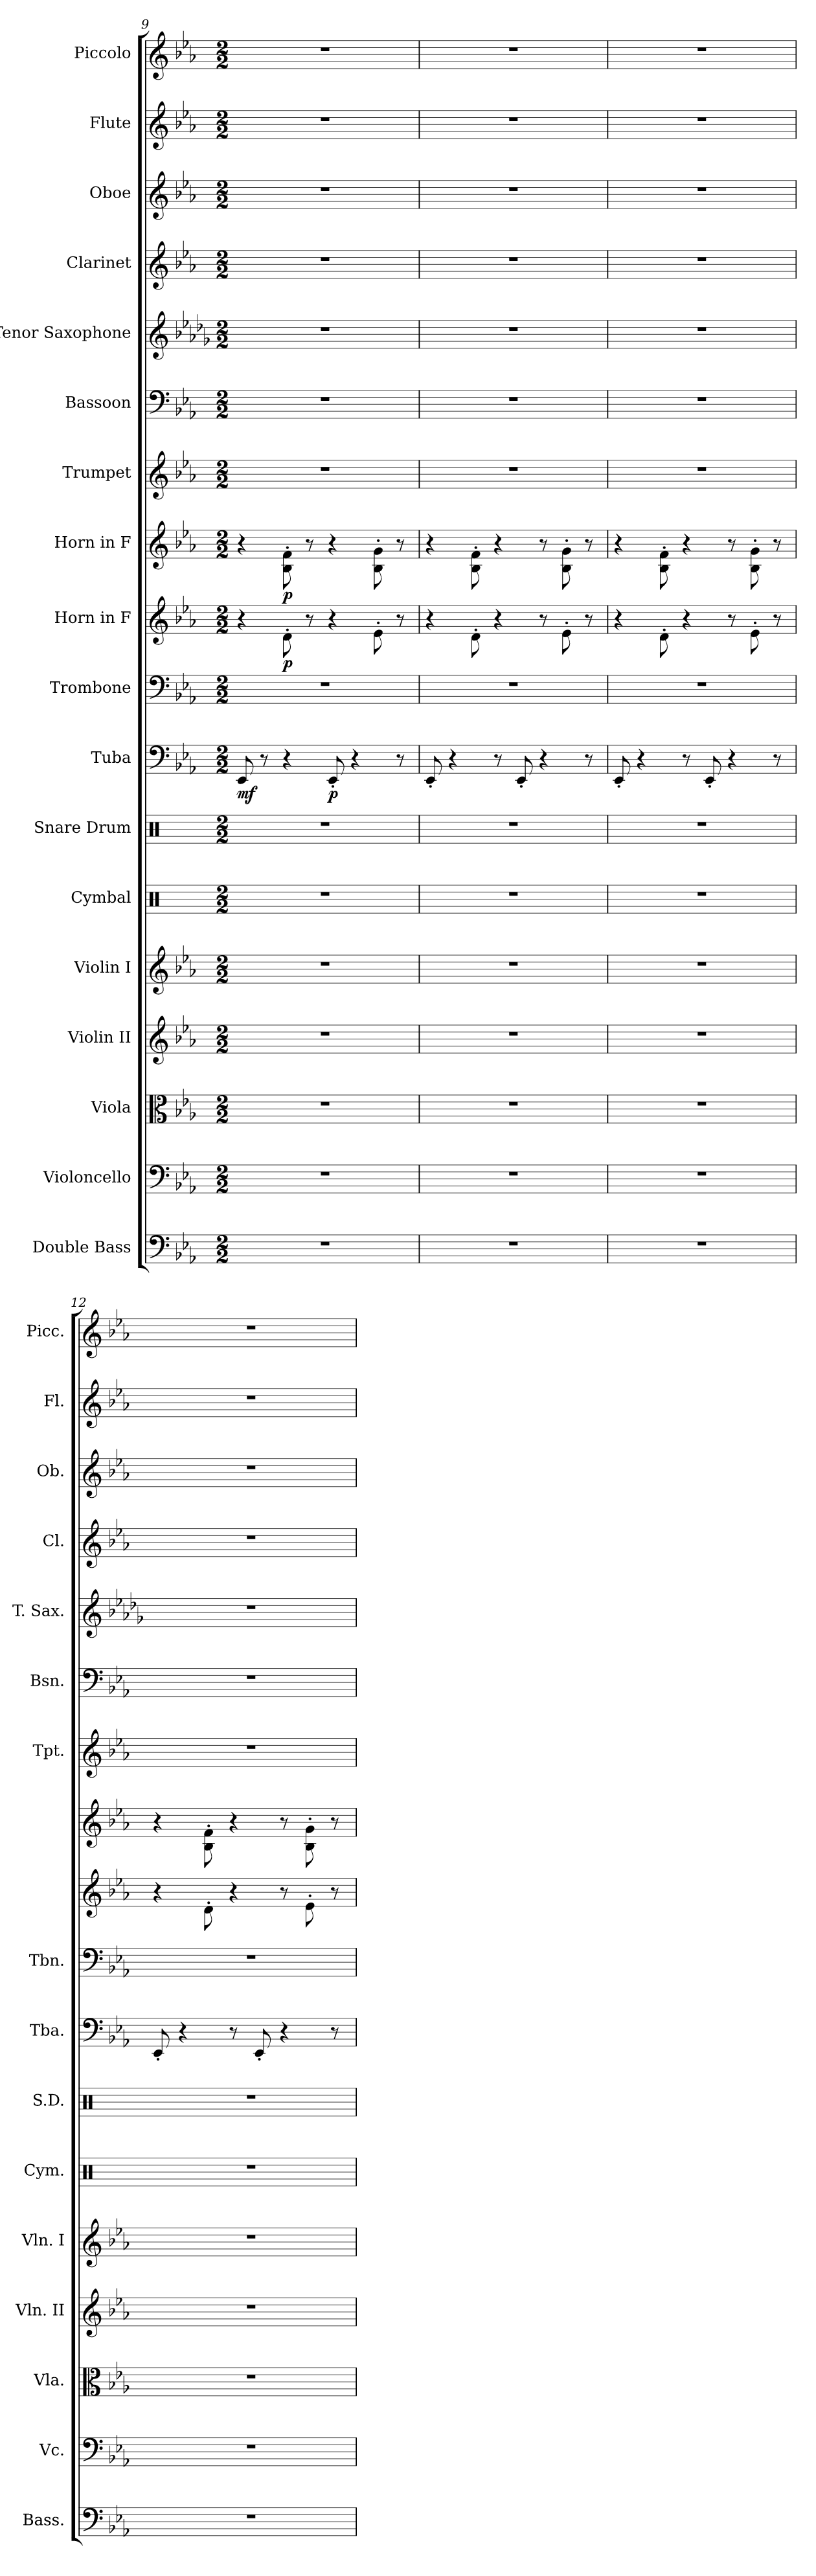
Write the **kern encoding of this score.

**kern	**kern	**kern	**kern	**kern	**kern	**kern	**kern	**dynam	**kern	**kern	**dynam	**kern	**dynam	**kern	**kern	**kern	**kern	**kern	**kern	**kern
*part18	*part17	*part16	*part15	*part14	*part13	*part12	*part11	*part11	*part10	*part9	*part9	*part8	*part8	*part7	*part6	*part5	*part4	*part3	*part2	*part1
*staff18	*staff17	*staff16	*staff15	*staff14	*staff13	*staff12	*staff11	*staff11	*staff10	*staff9	*staff9	*staff8	*staff8	*staff7	*staff6	*staff5	*staff4	*staff3	*staff2	*staff1
*I"Double Bass	*I"Violoncello	*I"Viola	*I"Violin II	*I"Violin I	*I"Cymbal	*I"Snare Drum	*I"Tuba	*	*I"Trombone	*I"Horn in F	*	*I"Horn in F	*	*I"Trumpet	*I"Bassoon	*I"Tenor Saxophone	*I"Clarinet	*I"Oboe	*I"Flute	*I"Piccolo
*I'Bass.	*I'Vc.	*I'Vla.	*I'Vln. II	*I'Vln. I	*I'Cym.	*I'S.D.	*I'Tba.	*	*I'Tbn.	*	*	*	*	*I'Tpt.	*I'Bsn.	*I'T. Sax.	*I'Cl.	*I'Ob.	*I'Fl.	*I'Picc.
!!LO:PB:g=z
*clefF4	*clefF4	*clefC3	*clefG2	*clefG2	*clefX	*clefX	*clefF4	*	*clefF4	*clefG2	*	*clefG2	*	*clefG2	*clefF4	*clefG2	*clefG2	*clefG2	*clefG2	*clefG2
*ITrd7c12	*	*	*	*	*	*	*	*	*	*ITrd4c7	*	*ITrd4c7	*	*ITrd1c2	*	*ITrd8c14	*ITrd1c2	*	*	*ITrd-7c-12
*k[b-e-a-]	*k[b-e-a-]	*k[b-e-a-]	*k[b-e-a-]	*k[b-e-a-]	*k[]	*k[]	*k[b-e-a-]	*	*k[b-e-a-]	*k[b-e-a-d-]	*	*k[b-e-a-d-]	*	*k[b-e-a-d-g-]	*k[b-e-a-]	*k[b-e-a-d-g-]	*k[b-e-a-d-g-]	*k[b-e-a-]	*k[b-e-a-]	*k[b-e-a-]
*M2/2	*M2/2	*M2/2	*M2/2	*M2/2	*M2/2	*M2/2	*M2/2	*	*M2/2	*M2/2	*	*M2/2	*	*M2/2	*M2/2	*M2/2	*M2/2	*M2/2	*M2/2	*M2/2
*MM208	*MM208	*MM208	*MM208	*MM208	*MM208	*MM208	*MM208	*	*MM208	*MM208	*	*MM208	*	*MM208	*MM208	*MM208	*MM208	*MM208	*MM208	*MM208
=9	=9	=9	=9	=9	=9	=9	=9	=9	=9	=9	=9	=9	=9	=9	=9	=9	=9	=9	=9	=9
!	!	!	!	!	!	!	!	!LO:DY:b	!	!	!	!	!	!	!	!	!	!	!	!
1r	1r	1r	1r	1r	1r	1r	8EE-/	mf	1r	4r	.	4r	.	1r	1r	1r	1r	1r	1r	1r
.	.	.	.	.	.	.	8r	.	.	.	.	.	.	.	.	.	.	.	.	.
!	!	!	!	!	!	!	!	!	!	!	!LO:DY:b	!	!LO:DY:b	!	!	!	!	!	!	!
.	.	.	.	.	.	.	4r	.	.	8G'\	p	8E-\' 8B-\'	p	.	.	.	.	.	.	.
.	.	.	.	.	.	.	.	.	.	8r	.	8r	.	.	.	.	.	.	.	.
!	!	!	!	!	!	!	!	!LO:DY:b	!	!	!	!	!	!	!	!	!	!	!	!
.	.	.	.	.	.	.	8EE-'/	p	.	4r	.	4r	.	.	.	.	.	.	.	.
.	.	.	.	.	.	.	4r	.	.	.	.	.	.	.	.	.	.	.	.	.
.	.	.	.	.	.	.	.	.	.	8A-'\	.	8E-\' 8c\'	.	.	.	.	.	.	.	.
.	.	.	.	.	.	.	8r	.	.	8r	.	8r	.	.	.	.	.	.	.	.
=10	=10	=10	=10	=10	=10	=10	=10	=10	=10	=10	=10	=10	=10	=10	=10	=10	=10	=10	=10	=10
1r	1r	1r	1r	1r	1r	1r	8EE-'/	.	1r	4r	.	4r	.	1r	1r	1r	1r	1r	1r	1r
.	.	.	.	.	.	.	4r	.	.	.	.	.	.	.	.	.	.	.	.	.
.	.	.	.	.	.	.	.	.	.	8G'\	.	8E-\' 8B-\'	.	.	.	.	.	.	.	.
.	.	.	.	.	.	.	8r	.	.	4r	.	4r	.	.	.	.	.	.	.	.
.	.	.	.	.	.	.	8EE-'/	.	.	.	.	.	.	.	.	.	.	.	.	.
.	.	.	.	.	.	.	4r	.	.	8r	.	8r	.	.	.	.	.	.	.	.
.	.	.	.	.	.	.	.	.	.	8A-'\	.	8E-\' 8c\'	.	.	.	.	.	.	.	.
.	.	.	.	.	.	.	8r	.	.	8r	.	8r	.	.	.	.	.	.	.	.
=11	=11	=11	=11	=11	=11	=11	=11	=11	=11	=11	=11	=11	=11	=11	=11	=11	=11	=11	=11	=11
1r	1r	1r	1r	1r	1r	1r	8EE-'/	.	1r	4r	.	4r	.	1r	1r	1r	1r	1r	1r	1r
.	.	.	.	.	.	.	4r	.	.	.	.	.	.	.	.	.	.	.	.	.
.	.	.	.	.	.	.	.	.	.	8G'\	.	8E-\' 8B-\'	.	.	.	.	.	.	.	.
.	.	.	.	.	.	.	8r	.	.	4r	.	4r	.	.	.	.	.	.	.	.
.	.	.	.	.	.	.	8EE-'/	.	.	.	.	.	.	.	.	.	.	.	.	.
.	.	.	.	.	.	.	4r	.	.	8r	.	8r	.	.	.	.	.	.	.	.
.	.	.	.	.	.	.	.	.	.	8A-'\	.	8E-\' 8c\'	.	.	.	.	.	.	.	.
.	.	.	.	.	.	.	8r	.	.	8r	.	8r	.	.	.	.	.	.	.	.
=12	=12	=12	=12	=12	=12	=12	=12	=12	=12	=12	=12	=12	=12	=12	=12	=12	=12	=12	=12	=12
1r	1r	1r	1r	1r	1r	1r	8EE-'/	.	1r	4r	.	4r	.	1r	1r	1r	1r	1r	1r	1r
.	.	.	.	.	.	.	4r	.	.	.	.	.	.	.	.	.	.	.	.	.
.	.	.	.	.	.	.	.	.	.	8G'\	.	8E-\' 8B-\'	.	.	.	.	.	.	.	.
.	.	.	.	.	.	.	8r	.	.	4r	.	4r	.	.	.	.	.	.	.	.
.	.	.	.	.	.	.	8EE-'/	.	.	.	.	.	.	.	.	.	.	.	.	.
.	.	.	.	.	.	.	4r	.	.	8r	.	8r	.	.	.	.	.	.	.	.
.	.	.	.	.	.	.	.	.	.	8A-'\	.	8E-\' 8c\'	.	.	.	.	.	.	.	.
.	.	.	.	.	.	.	8r	.	.	8r	.	8r	.	.	.	.	.	.	.	.
=	=	=	=	=	=	=	=	=	=	=	=	=	=	=	=	=	=	=	=	=
*-	*-	*-	*-	*-	*-	*-	*-	*-	*-	*-	*-	*-	*-	*-	*-	*-	*-	*-	*-	*-
